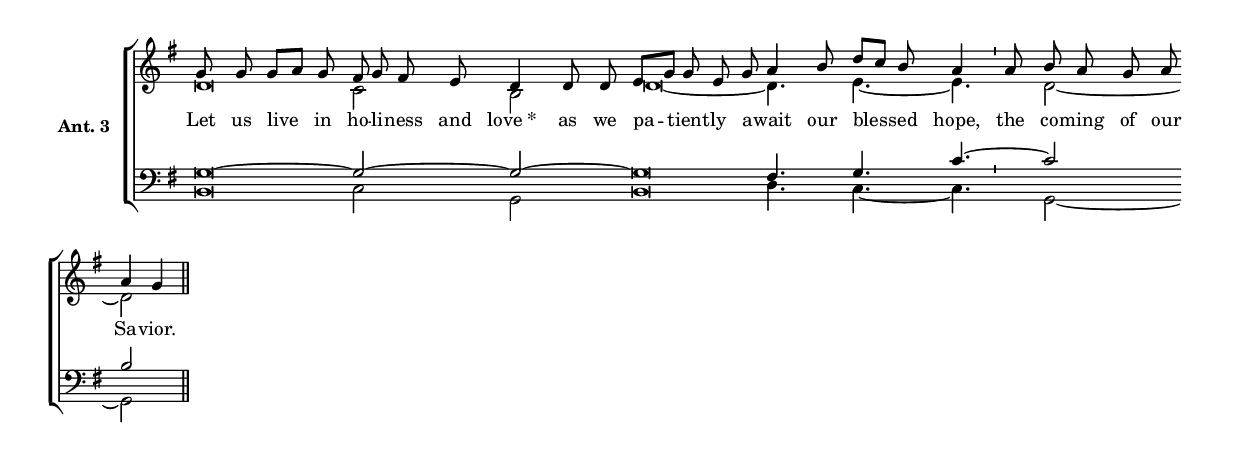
\version "2.20.0"

\include "../../lbi_defs.ily"
\version "2.18.2"
\include "../../../lbi_defs.ily"

antKeysig = \key g \major
antiphon = "3"
% this is a special musical setting, not a normal psalm tone
psalmnum = "Rev_19_1-7"
psalmtonestruct = "special"
psalmtone = "68"
frompitch = a
topitch = a


text = \lyricmode {
  \set includeGraceNotes = ##t
  Let us live in ho -- li -- ness and "love * " as we pa -- tient -- ly
  a -- wait our bles -- sed hope, the co -- ming of our Sa -- vior.
}
sopNotesAnt = \relative fis' {
		
  g8 g g[ a] g fis g fis e d4 d8 d e8[ g] g e g a4 b8 \bar ""
  d8[ c] b \bar "" a4 \bar "'"
  a8 \bar "" b a g a \bar "" a4 g4 \bar "||"
}
altoNotesAnt = \relative d' {
  d\breve*5/16 c2 b2 d\breve*5/16~ d4. e4.~ e4. d2~ d2
}    
tenorNotesAnt = \relative g {
  g\breve*5/16~ g2~ g2~ g\breve*5/16 fis4. g4. c4.~ c2 b2
}
bassNotesAnt = \relative c {
  b\breve*5/16 c2 g2 b\breve*5/16 d4. c4.~ c4. g2~ g2
}

% \include #(string-append "../../psalmtones/notes/" psalmtone "-notes.ily")


\score {
    <<
       \new ChoirStaff \with {
           instrumentName = \markup {
               \center-column {
                     \bold { \line { Ant. \antiphon } } }
           }
       }

       <<
           \new Staff = "up"
           <<
               \midi_instrument
               \clef treble \antKeysig
               \accidentalStyle forget
               \new Voice = "Soprano" { \global \voiceOne \sopNotesAnt }
               \new Voice = "Alto" { \global \voiceTwo \altoNotesAnt }
               \new Lyrics \lyricsto Soprano \text
           >>
           \new Staff = "down"
           <<
               \midi_instrument
               \clef bass \antKeysig
               \accidentalStyle forget
               \new Voice = "Tenor" { \global \voiceThree \tenorNotesAnt }
               \new Voice = "Bass" { \global \voiceFour \bassNotesAnt }
           >>
       >>
    >>

    \layout {
        ragged-last = ##t
    indent = 0.5\in
        \context {
            \Staff
            \remove Time_signature_engraver
        }

    }
    %\midi {}
}
